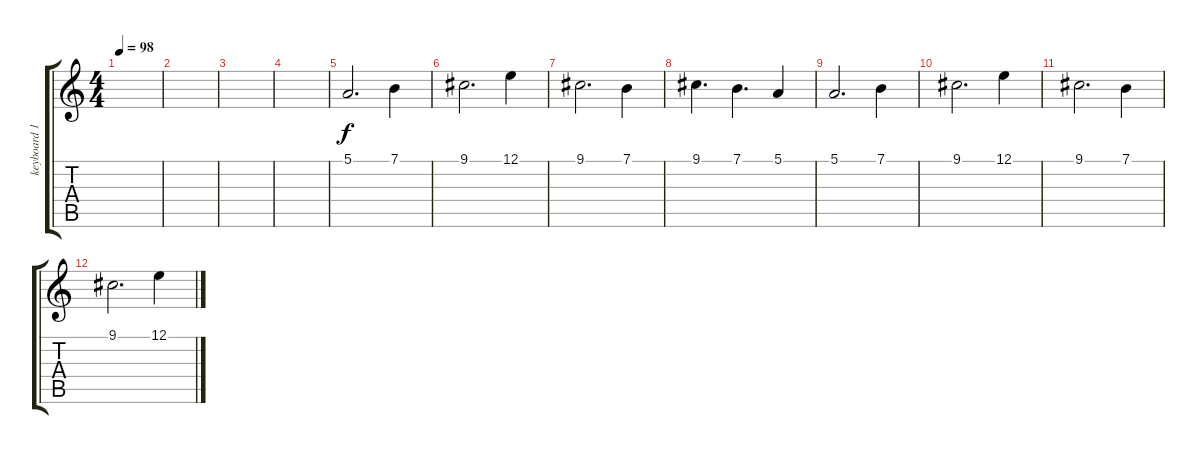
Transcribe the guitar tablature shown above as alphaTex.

\track ("keyboard 1" "keyboard 1") {instrument pad4choir}
\staff {score tabs}
\tuning (E4 B3 G3 D3 A2 E2) {hide}
\ts (4 4)
\tempo 98
\clef g2
\ks c
|
|
|
|
5.1.2{d volume 11 instrument violin} 7.1.4 |
9.1.2{d} 12.1.4 |
9.1.2{d} 7.1.4 |
9.1.4{d} 7.1.4{d} 5.1.4 |
5.1.2{d} 7.1.4 |
9.1.2{d} 12.1.4 |
9.1.2{d} 7.1.4 |
9.1.2{d} 12.1.4
